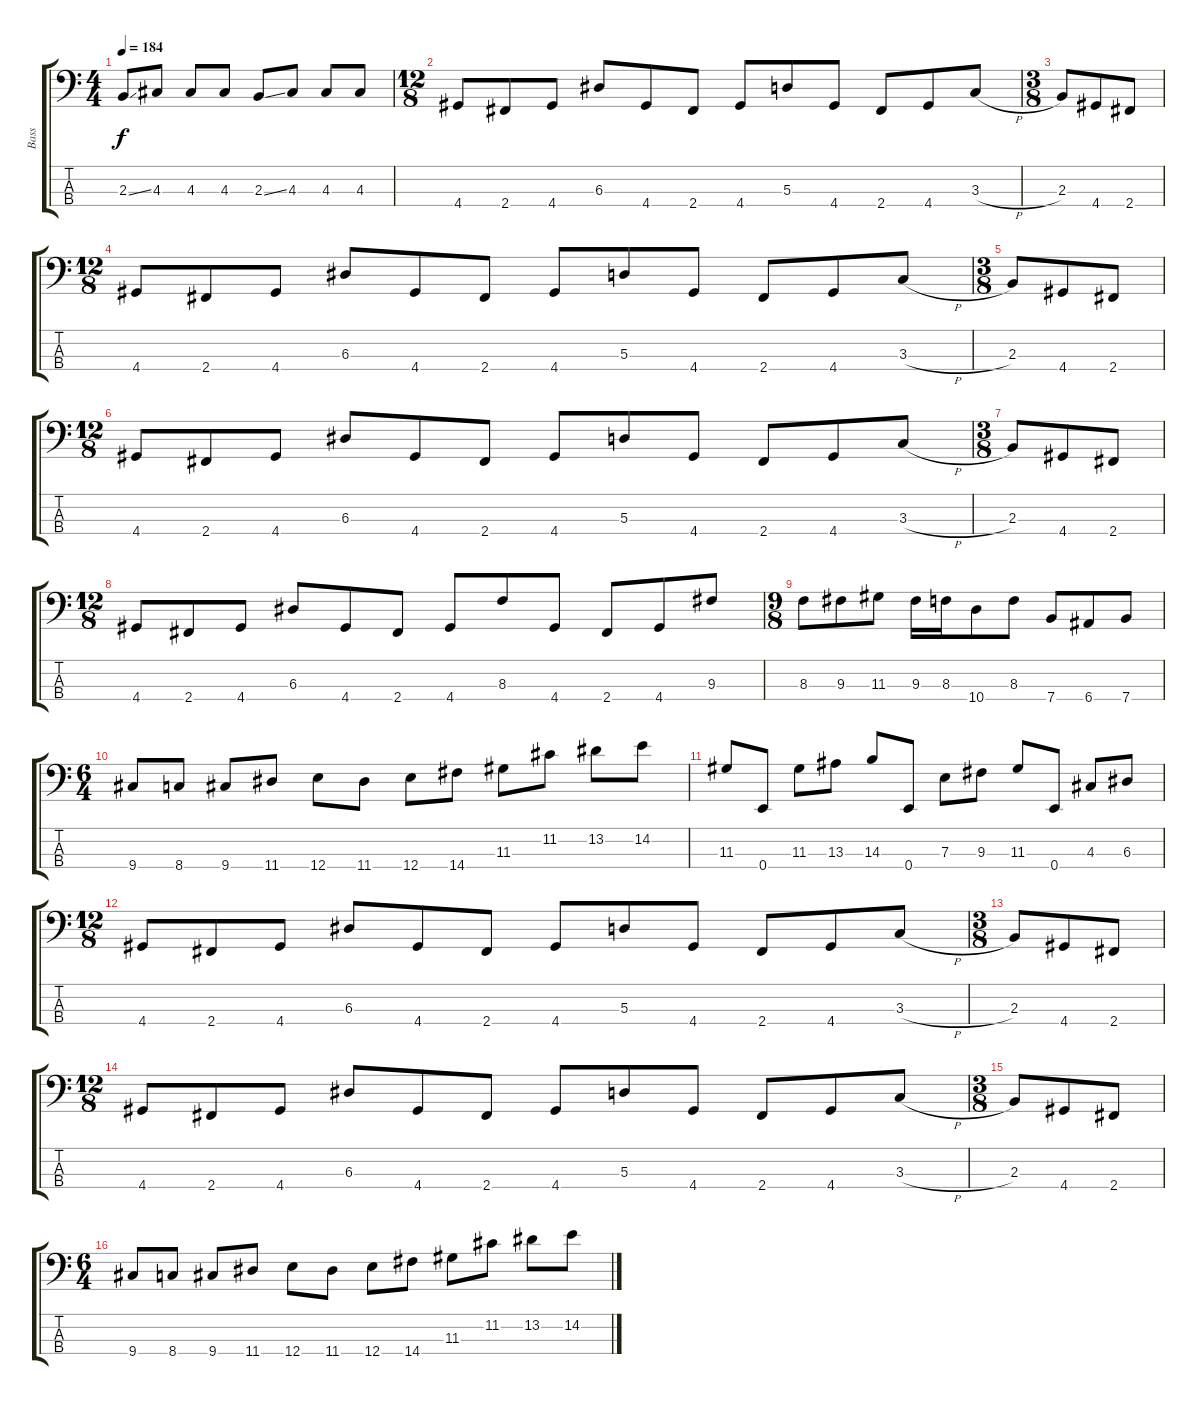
\track ("Bass" "Bass") {instrument electricbassfinger}
\staff {score tabs}
\tuning (G2 D2 A1 E1) {hide}
\ts (4 4)
\tempo 184
\clef f4
\ks c
2.3{ss}.8{dy f} 4.3.8 4.3.8 4.3.8 2.3{ss}.8 4.3.8 4.3.8 4.3.8 |
\ts (12 8)
4.4.8 2.4.8 4.4.8 6.3.8 4.4.8 2.4.8 4.4.8 5.3.8 4.4.8 2.4.8 4.4.8 3.3{h}.8 |
\ts (3 8)
2.3.8 4.4.8 2.4.8 |
\ts (12 8)
4.4.8 2.4.8 4.4.8 6.3.8 4.4.8 2.4.8 4.4.8 5.3.8 4.4.8 2.4.8 4.4.8 3.3{h}.8 |
\ts (3 8)
2.3.8 4.4.8 2.4.8 |
\ts (12 8)
4.4.8 2.4.8 4.4.8 6.3.8 4.4.8 2.4.8 4.4.8 5.3.8 4.4.8 2.4.8 4.4.8 3.3{h}.8 |
\ts (3 8)
2.3.8 4.4.8 2.4.8 |
\ts (12 8)
4.4.8 2.4.8 4.4.8 6.3.8 4.4.8 2.4.8 4.4.8 8.3.8 4.4.8 2.4.8 4.4.8 9.3.8 |
\ts (9 8)
8.3.8 9.3.8 11.3.8 9.3.16 8.3.16 10.4.8 8.3.8 7.4.8 6.4.8 7.4.8 |
\ts (6 4)
9.4.8 8.4.8 9.4.8 11.4.8 12.4.8 11.4.8 12.4.8 14.4.8 11.3.8 11.2.8 13.2.8 14.2.8 |
11.3.8 0.4.8 11.3.8 13.3.8 14.3.8 0.4.8 7.3.8 9.3.8 11.3.8 0.4.8 4.3.8 6.3.8 |
\ts (12 8)
4.4.8 2.4.8 4.4.8 6.3.8 4.4.8 2.4.8 4.4.8 5.3.8 4.4.8 2.4.8 4.4.8 3.3{h}.8 |
\ts (3 8)
2.3.8 4.4.8 2.4.8 |
\ts (12 8)
4.4.8 2.4.8 4.4.8 6.3.8 4.4.8 2.4.8 4.4.8 5.3.8 4.4.8 2.4.8 4.4.8 3.3{h}.8 |
\ts (3 8)
2.3.8 4.4.8 2.4.8 |
\ts (6 4)
9.4.8 8.4.8 9.4.8 11.4.8 12.4.8 11.4.8 12.4.8 14.4.8 11.3.8 11.2.8 13.2.8 14.2.8
